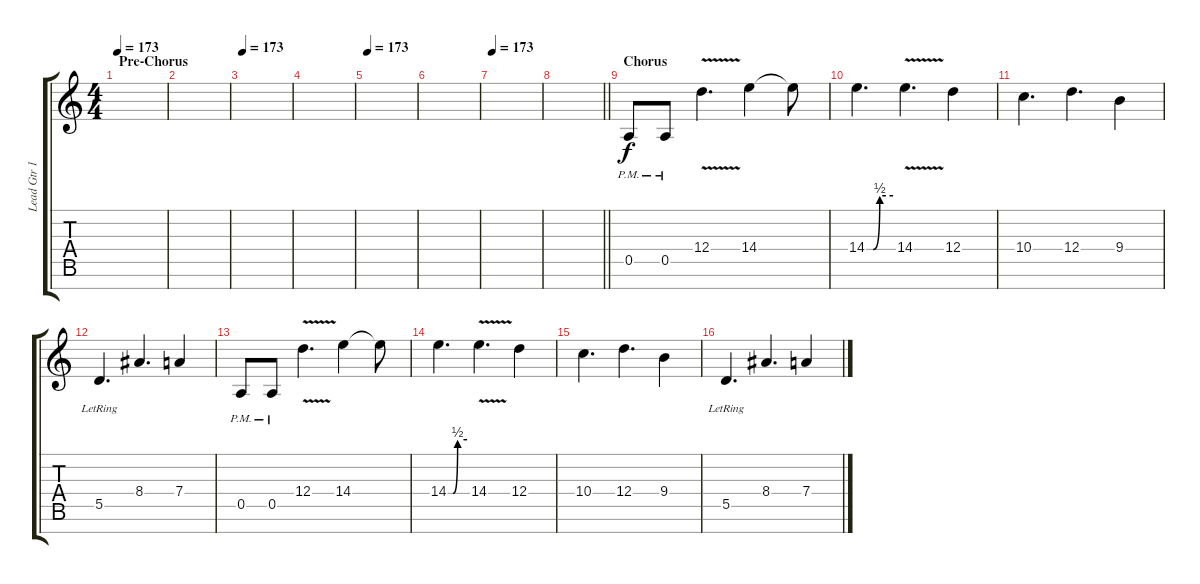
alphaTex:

\track ("Lead Gtr 1" "Lead Gtr 1") {instrument distortionguitar}
\staff {score tabs}
\tuning (E4 B3 G3 D3 A2 E2 B1) {hide}
\ts (4 4)
\section ("" "Pre-Chorus")
\tempo 173
\clef g2
\ks c
|
|
\tempo 173
|
|
\tempo 173
|
|
\tempo 173
|
\barLineRight lightlight
|
\section ("" "Chorus")
0.5{pm}.8 0.5{pm}.8 12.4{v}.4{d} 14.4.4 14.4{t}.8 |
14.4{be (custom 0 0 15 0 30 2 60 2)}.4{d} 14.4{v}.4{d} 12.4.4 |
10.4.4{d} 12.4.4{d} 9.4.4 |
5.5{lr}.4{d} 8.4.4{d} 7.4.4 |
0.5{pm}.8 0.5{pm}.8 12.4{v}.4{d} 14.4.4 14.4{t}.8 |
14.4{be (custom 0 0 15 0 30 2 60 2)}.4{d} 14.4{v}.4{d} 12.4.4 |
10.4.4{d} 12.4.4{d} 9.4.4 |
5.5{lr}.4{d} 8.4.4{d} 7.4.4
